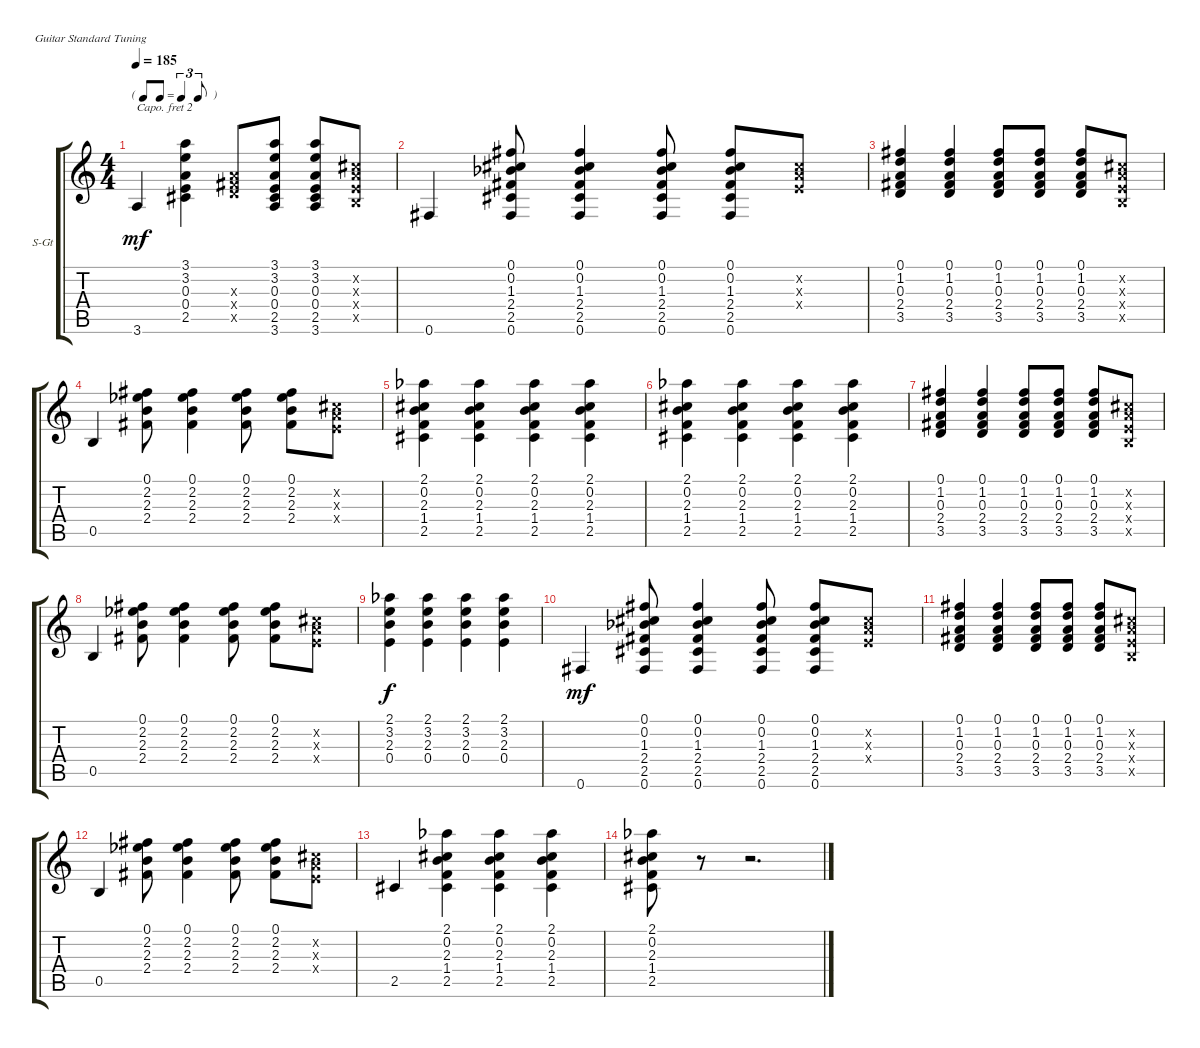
\defaultSystemsLayout 4
\bracketExtendMode groupsimilarinstruments
\firstSystemTrackNameOrientation horizontal
\otherSystemsTrackNameOrientation horizontal
\track ("Richard OM-68" "S-Gt") {instrument acousticguitarsteel}
\staff {score tabs}
\capo 2
\tuning (E4 B3 G3 D3 A2 E2)
\ts (4 4)
\tf triplet8th
\tempo 185
\clef g2
\scale
0.333333
\ks c
3.6.4{dy mf} (2.5 3.1 3.2 0.3 0.4).4 (3.5{x} 2.4{x} 0.3{x}).8 (2.5 3.1 3.2 0.3 0.4 3.6).8 (2.5 0.4 0.3 3.2 3.1 3.6).8 (0.3{x} 0.2{x} 0.5{x} 0.4{x}).8 |
\scale
0.333333 0.6.4 (2.4 1.3{acc b} 0.2 0.1 2.5 0.6).8 (2.4 0.2 1.3{acc b} 0.1 2.5 0.6).4 (2.4 1.3{acc b} 0.2 0.1 0.6 2.5).8 (2.4 0.2 1.3{acc b} 0.1 0.6 2.5).8 (0.4{x} 0.2{x} 0.3{x}).8 |
\scale
0.333333 (3.5 2.4 0.3 1.2 0.1).4 (3.5 0.1 1.2 0.3 2.4).4 (3.5 2.4 0.3 1.2 0.1).8 (3.5 0.1 1.2 0.3 2.4).8 (3.5 2.4 0.3 1.2 0.1).8 (0.3{x} 0.2{x} 0.5{x} 0.4{x}).8 |
\scale
0.333333 0.5.4 (2.4 2.3 2.2{acc b} 0.1).8 (2.4 2.2{acc b} 2.3 0.1).4 (2.4 2.3 2.2{acc b} 0.1).8 (2.4 2.2{acc b} 2.3 0.1).8 (0.4{x} 0.2{x} 0.3{x}).8 |
\scale
0.333333 (2.5 1.4{acc b} 2.3 0.2 2.1{acc b}).4 (2.5 1.4{acc b} 2.3 0.2 2.1{acc b}).4 (2.5 1.4{acc b} 2.3 0.2 2.1{acc b}).4 (2.5 1.4{acc b} 2.3 0.2 2.1{acc b}).4 |
\scale
0.333333 (2.5 1.4{acc b} 2.3 0.2 2.1{acc b}).4 (2.5 1.4{acc b} 2.3 0.2 2.1{acc b}).4 (2.5 1.4{acc b} 2.3 0.2 2.1{acc b}).4 (2.5 1.4{acc b} 2.3 0.2 2.1{acc b}).4 |
\scale
0.333333 (3.5 2.4 0.3 1.2 0.1).4 (3.5 0.1 1.2 0.3 2.4).4 (3.5 2.4 0.3 1.2 0.1).8 (3.5 0.1 1.2 0.3 2.4).8 (3.5 2.4 0.3 1.2 0.1).8 (0.3{x} 0.2{x} 0.5{x} 0.4{x}).8 |
\scale
0.333333 0.5.4 (2.4 2.3 2.2{acc b} 0.1).8 (2.4 2.2{acc b} 2.3 0.1).4 (2.4 2.3 2.2{acc b} 0.1).8 (2.4 2.2{acc b} 2.3 0.1).8 (0.4{x} 0.2{x} 0.3{x}).8 |
\scale
0.333333 (0.4 2.3 3.2 2.1{acc b}).4{dy f} (0.4 2.3 3.2 2.1{acc b}).4 (0.4 2.3 3.2 2.1{acc b}).4 (0.4 2.3 3.2 2.1{acc b}).4 |
\scale
0.333333 0.6.4{dy mf} (2.4 1.3{acc b} 0.2 0.1 2.5 0.6).8 (2.4 0.2 1.3{acc b} 0.1 2.5 0.6).4 (2.4 1.3{acc b} 0.2 0.1 0.6 2.5).8 (2.4 0.2 1.3{acc b} 0.1 0.6 2.5).8 (0.4{x} 0.2{x} 0.3{x}).8 |
\scale
0.333333 (3.5 2.4 0.3 1.2 0.1).4 (3.5 0.1 1.2 0.3 2.4).4 (3.5 2.4 0.3 1.2 0.1).8 (3.5 0.1 1.2 0.3 2.4).8 (3.5 2.4 0.3 1.2 0.1).8 (0.3{x} 0.2{x} 0.5{x} 0.4{x}).8 |
0.5.4 (2.4 2.3 2.2{acc b} 0.1).8 (2.4 2.2{acc b} 2.3 0.1).4 (2.4 2.3 2.2{acc b} 0.1).8 (2.4 2.2{acc b} 2.3 0.1).8 (0.4{x} 0.2{x} 0.3{x}).8 |
2.5.4 (2.5 1.4{acc b} 2.3 0.2 2.1{acc b}).4 (2.5 1.4{acc b} 2.3 0.2 2.1{acc b}).4 (2.5 1.4{acc b} 2.3 0.2 2.1{acc b}).4 |
(2.5 1.4{acc b} 2.3 0.2 2.1{acc b}).8 r.8 r.2{d}
